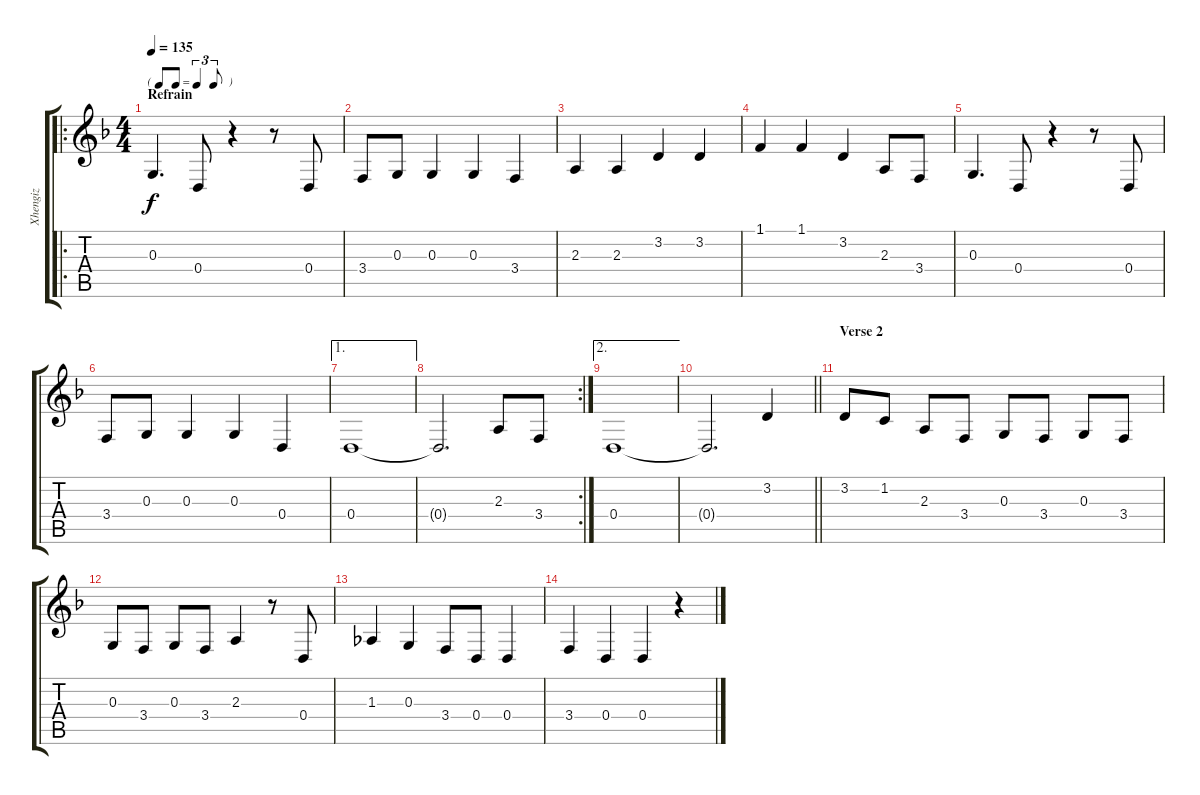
\track ("Xhengiz" "Xhengiz") {instrument baritonesax}
\staff {score tabs}
\tuning (E4 B3 G3 D3 A2 E2) {hide}
\ro
\ts (4 4)
\tf triplet8th
\section ("" "Refrain")
\tempo 135
\clef g2
\ks f
0.3.4{d dy f} 0.4.8 r.4 r.8 0.4.8 |
3.4.8 0.3.8 0.3.4 0.3.4 3.4.4 |
2.3.4 2.3.4 3.2.4 3.2.4 |
1.1.4 1.1.4 3.2.4 2.3.8 3.4.8 |
0.3.4{d} 0.4.8 r.4 r.8 0.4.8 |
3.4.8 0.3.8 0.3.4 0.3.4 0.4.4 |
\ae 1
0.4.1 |
\rc 2
0.4{t}.2{d} 2.3.8 3.4.8 |
\ae 2
0.4.1 |
\barLineRight lightlight
0.4{t}.2{d} 3.2.4 |
\section ("" "Verse 2")
3.2.8 1.2.8 2.3.8 3.4.8 0.3.8 3.4.8 0.3.8 3.4.8 |
0.3.8 3.4.8 0.3.8 3.4.8 2.3.4 r.8 0.4.8 |
1.3.4 0.3.4 3.4.8 0.4.8 0.4.4 |
3.4.4 0.4.4 0.4.4 r.4
